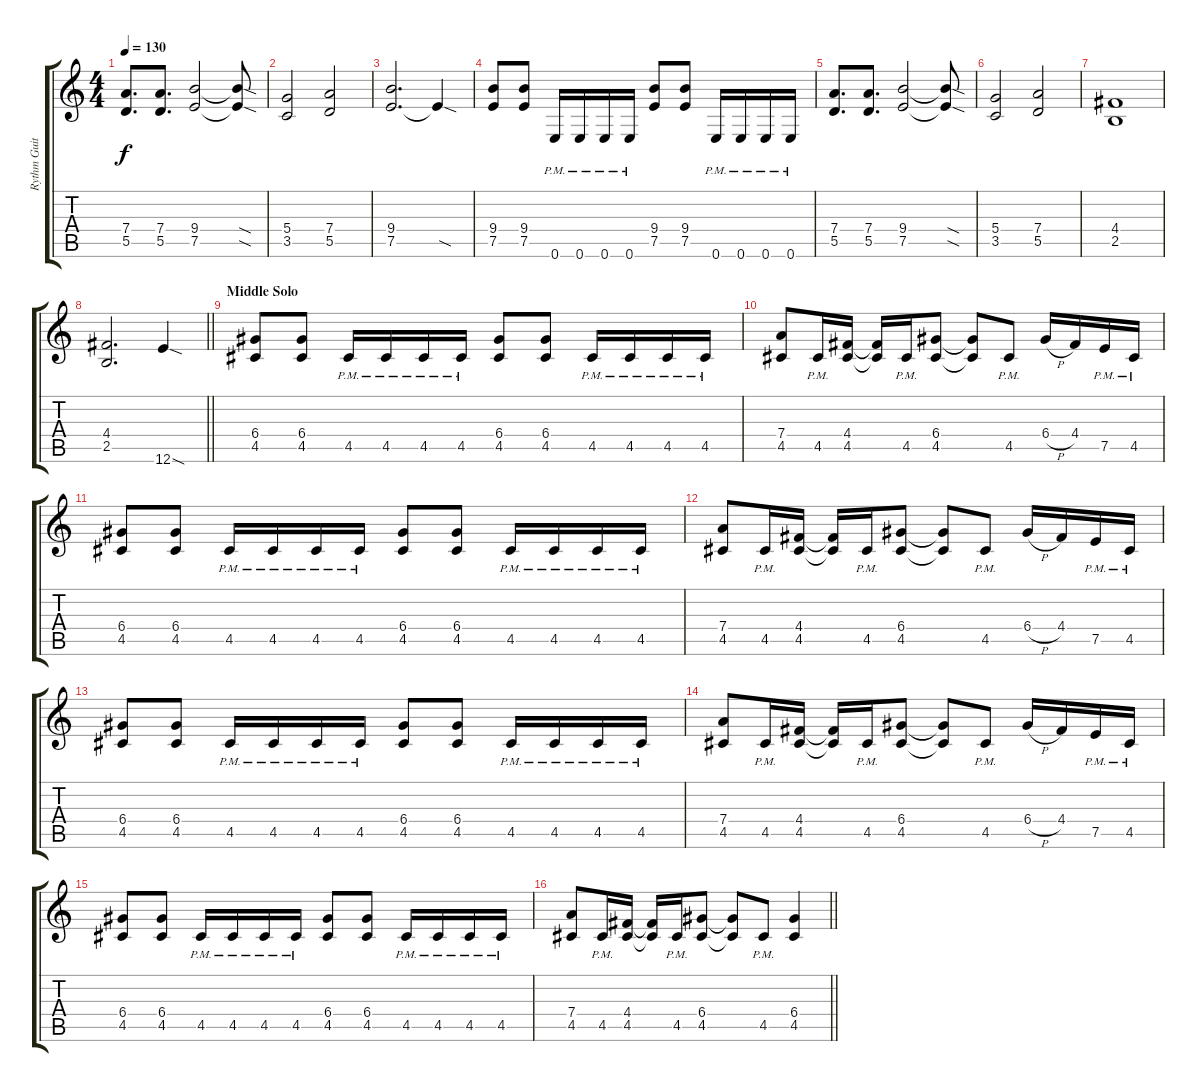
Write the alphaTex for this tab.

\track ("Rythm Guitar" "Rythm Guit") {instrument distortionguitar}
\staff {score tabs}
\tuning (E4 B3 G3 D3 A2 E2) {hide}
\ts (4 4)
\tempo 130
\clef g2
\ks c
(7.4 5.5).8{d dy f} (7.4 5.5).8{d} (9.4 7.5).2 (9.4{sod t} 7.5{sod t}).8 |
(5.4 3.5).2 (7.4 5.5).2 |
(9.4 7.5).2{d} 7.5{sod t}.4 |
(9.4 7.5).8 (9.4 7.5).8 0.6{pm}.16 0.6{pm}.16 0.6{pm}.16 0.6{pm}.16 (9.4 7.5).8 (9.4 7.5).8 0.6{pm}.16 0.6{pm}.16 0.6{pm}.16 0.6{pm}.16 |
(7.4 5.5).8{d} (7.4 5.5).8{d} (9.4 7.5).2 (9.4{sod t} 7.5{sod t}).8 |
(5.4 3.5).2 (7.4 5.5).2 |
(4.4 2.5).1 |
\barLineRight lightlight
(4.4 2.5).2{d} 12.6{sod}.4 |
\section ("" "Middle Solo")
(6.4 4.5).8{instrument overdrivenguitar} (6.4 4.5).8 4.5{pm}.16 4.5{pm}.16 4.5{pm}.16 4.5{pm}.16 (6.4 4.5).8 (6.4 4.5).8 4.5{pm}.16 4.5{pm}.16 4.5{pm}.16 4.5{pm}.16 |
(7.4 4.5).8 4.5{pm}.16 (4.4 4.5).16 (4.4{t} 4.5{t}).16 4.5{pm}.16 (6.4 4.5).8 (6.4{t} 4.5{t}).8 4.5{pm}.8 6.4{h}.16 4.4.16 7.5{pm}.16 4.5{pm}.16 |
(6.4 4.5).8 (6.4 4.5).8 4.5{pm}.16 4.5{pm}.16 4.5{pm}.16 4.5{pm}.16 (6.4 4.5).8 (6.4 4.5).8 4.5{pm}.16 4.5{pm}.16 4.5{pm}.16 4.5{pm}.16 |
(7.4 4.5).8 4.5{pm}.16 (4.4 4.5).16 (4.4{t} 4.5{t}).16 4.5{pm}.16 (6.4 4.5).8 (6.4{t} 4.5{t}).8 4.5{pm}.8 6.4{h}.16 4.4.16 7.5{pm}.16 4.5{pm}.16 |
(6.4 4.5).8 (6.4 4.5).8 4.5{pm}.16 4.5{pm}.16 4.5{pm}.16 4.5{pm}.16 (6.4 4.5).8 (6.4 4.5).8 4.5{pm}.16 4.5{pm}.16 4.5{pm}.16 4.5{pm}.16 |
(7.4 4.5).8 4.5{pm}.16 (4.4 4.5).16 (4.4{t} 4.5{t}).16 4.5{pm}.16 (6.4 4.5).8 (6.4{t} 4.5{t}).8 4.5{pm}.8 6.4{h}.16 4.4.16 7.5{pm}.16 4.5{pm}.16 |
(6.4 4.5).8 (6.4 4.5).8 4.5{pm}.16 4.5{pm}.16 4.5{pm}.16 4.5{pm}.16 (6.4 4.5).8 (6.4 4.5).8 4.5{pm}.16 4.5{pm}.16 4.5{pm}.16 4.5{pm}.16 |
\barLineRight lightlight
(7.4 4.5).8 4.5{pm}.16 (4.4 4.5).16 (4.4{t} 4.5{t}).16 4.5{pm}.16 (6.4 4.5).8 (6.4{t} 4.5{t}).8 4.5{pm}.8 (6.4 4.5).4
